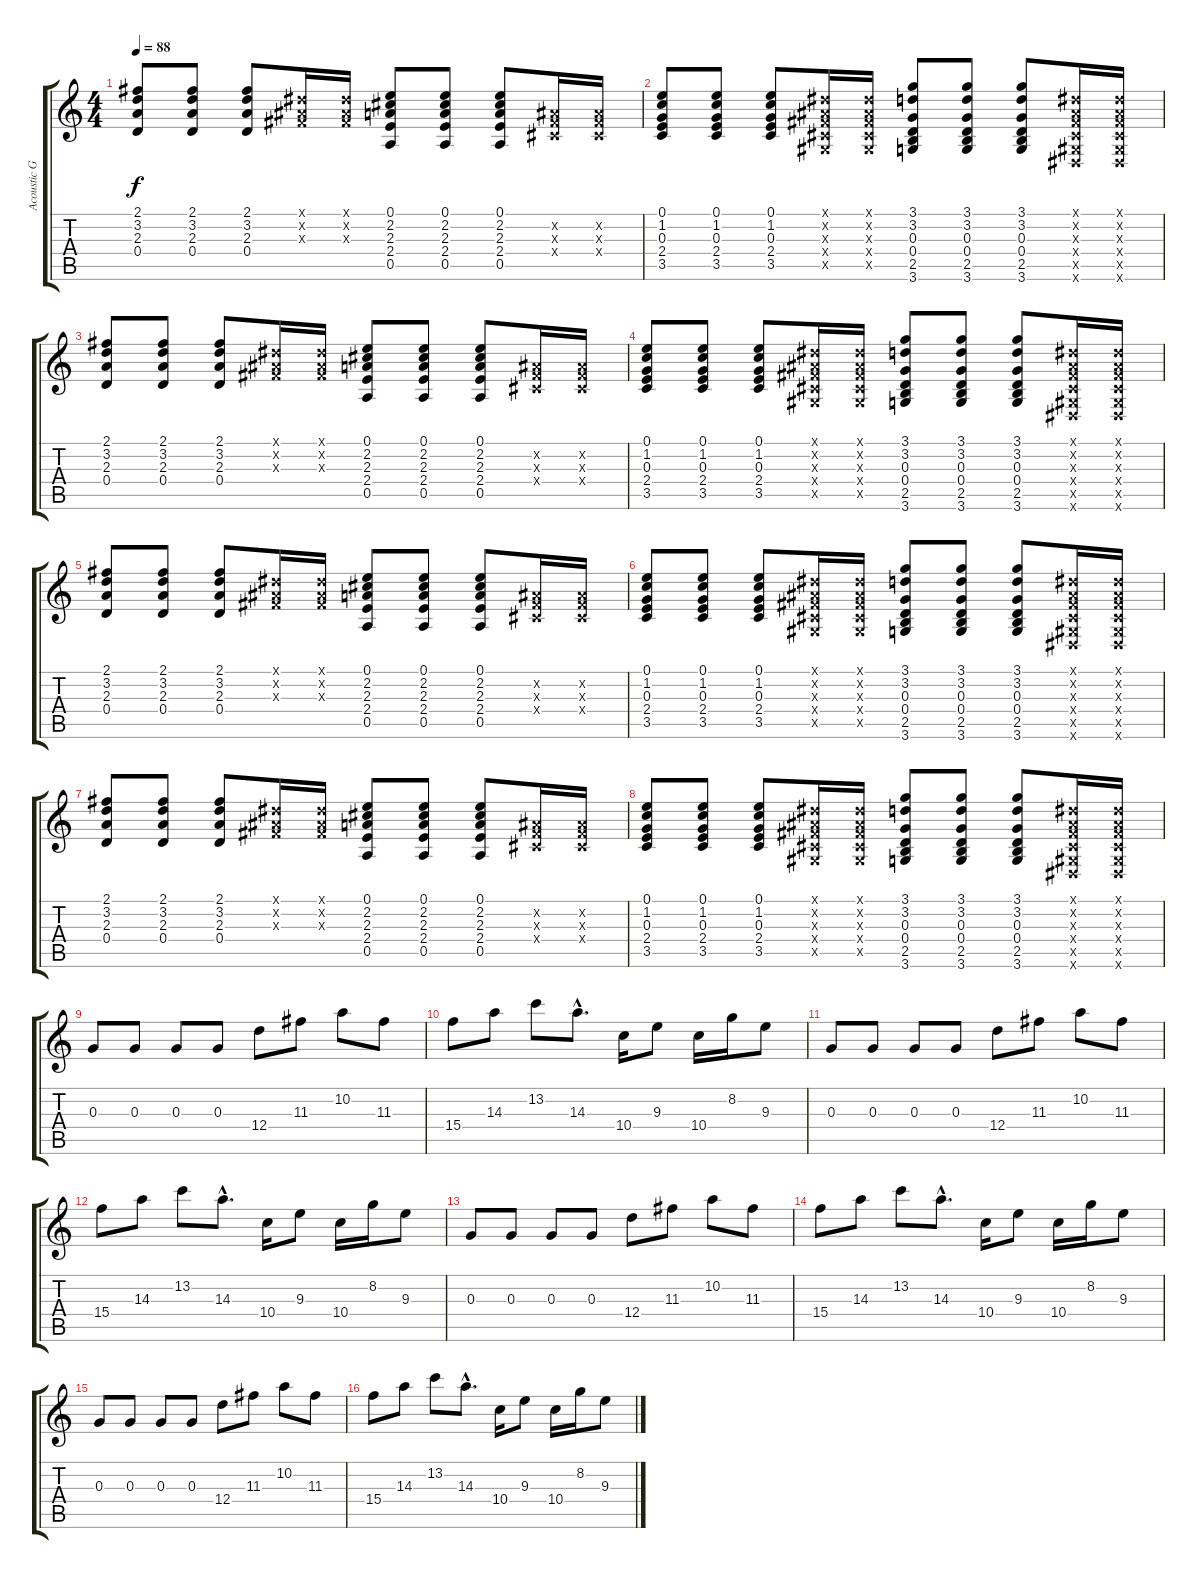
\track ("Acoustic Guitar" "Acoustic G") {instrument acousticguitarsteel}
\staff {score tabs}
\tuning (E4 B3 G3 D3 A2 E2) {hide}
\ts (4 4)
\tempo 88
\clef g2
\ks c
(2.1 3.2 2.3 0.4).8{dy f} (2.1 3.2 2.3 0.4).8 (2.1 3.2 2.3 0.4).8 (-1.1{x} -1.2{x} -1.3{x}).16 (-1.1{x} -1.2{x} -1.3{x}).16 (0.1 2.2 2.3 2.4 0.5).8 (0.1 2.2 2.3 2.4 0.5).8 (0.1 2.2 2.3 2.4 0.5).8 (-1.2{x} -1.3{x} -1.4{x}).16 (-1.2{x} -1.3{x} -1.4{x}).16 |
(0.1 1.2 0.3 2.4 3.5).8 (0.1 1.2 0.3 2.4 3.5).8 (0.1 1.2 0.3 2.4 3.5).8 (-1.1{x} -1.2{x} -1.3{x} -1.4{x} -1.5{x}).16 (-1.1{x} -1.2{x} -1.3{x} -1.4{x} -1.5{x}).16 (3.1 3.2 0.3 0.4 2.5 3.6).8 (3.1 3.2 0.3 0.4 2.5 3.6).8 (3.1 3.2 0.3 0.4 2.5 3.6).8 (-1.1{x} -1.2{x} -1.3{x} -1.4{x} -1.5{x} -1.6{x}).16 (-1.1{x} -1.2{x} -1.3{x} -1.4{x} -1.5{x} -1.6{x}).16 |
(2.1 3.2 2.3 0.4).8 (2.1 3.2 2.3 0.4).8 (2.1 3.2 2.3 0.4).8 (-1.1{x} -1.2{x} -1.3{x}).16 (-1.1{x} -1.2{x} -1.3{x}).16 (0.1 2.2 2.3 2.4 0.5).8 (0.1 2.2 2.3 2.4 0.5).8 (0.1 2.2 2.3 2.4 0.5).8 (-1.2{x} -1.3{x} -1.4{x}).16 (-1.2{x} -1.3{x} -1.4{x}).16 |
(0.1 1.2 0.3 2.4 3.5).8 (0.1 1.2 0.3 2.4 3.5).8 (0.1 1.2 0.3 2.4 3.5).8 (-1.1{x} -1.2{x} -1.3{x} -1.4{x} -1.5{x}).16 (-1.1{x} -1.2{x} -1.3{x} -1.4{x} -1.5{x}).16 (3.1 3.2 0.3 0.4 2.5 3.6).8 (3.1 3.2 0.3 0.4 2.5 3.6).8 (3.1 3.2 0.3 0.4 2.5 3.6).8 (-1.1{x} -1.2{x} -1.3{x} -1.4{x} -1.5{x} -1.6{x}).16 (-1.1{x} -1.2{x} -1.3{x} -1.4{x} -1.5{x} -1.6{x}).16 |
(2.1 3.2 2.3 0.4).8 (2.1 3.2 2.3 0.4).8 (2.1 3.2 2.3 0.4).8 (-1.1{x} -1.2{x} -1.3{x}).16 (-1.1{x} -1.2{x} -1.3{x}).16 (0.1 2.2 2.3 2.4 0.5).8 (0.1 2.2 2.3 2.4 0.5).8 (0.1 2.2 2.3 2.4 0.5).8 (-1.2{x} -1.3{x} -1.4{x}).16 (-1.2{x} -1.3{x} -1.4{x}).16 |
(0.1 1.2 0.3 2.4 3.5).8 (0.1 1.2 0.3 2.4 3.5).8 (0.1 1.2 0.3 2.4 3.5).8 (-1.1{x} -1.2{x} -1.3{x} -1.4{x} -1.5{x}).16 (-1.1{x} -1.2{x} -1.3{x} -1.4{x} -1.5{x}).16 (3.1 3.2 0.3 0.4 2.5 3.6).8 (3.1 3.2 0.3 0.4 2.5 3.6).8 (3.1 3.2 0.3 0.4 2.5 3.6).8 (-1.1{x} -1.2{x} -1.3{x} -1.4{x} -1.5{x} -1.6{x}).16 (-1.1{x} -1.2{x} -1.3{x} -1.4{x} -1.5{x} -1.6{x}).16 |
(2.1 3.2 2.3 0.4).8 (2.1 3.2 2.3 0.4).8 (2.1 3.2 2.3 0.4).8 (-1.1{x} -1.2{x} -1.3{x}).16 (-1.1{x} -1.2{x} -1.3{x}).16 (0.1 2.2 2.3 2.4 0.5).8 (0.1 2.2 2.3 2.4 0.5).8 (0.1 2.2 2.3 2.4 0.5).8 (-1.2{x} -1.3{x} -1.4{x}).16 (-1.2{x} -1.3{x} -1.4{x}).16 |
(0.1 1.2 0.3 2.4 3.5).8 (0.1 1.2 0.3 2.4 3.5).8 (0.1 1.2 0.3 2.4 3.5).8 (-1.1{x} -1.2{x} -1.3{x} -1.4{x} -1.5{x}).16 (-1.1{x} -1.2{x} -1.3{x} -1.4{x} -1.5{x}).16 (3.1 3.2 0.3 0.4 2.5 3.6).8 (3.1 3.2 0.3 0.4 2.5 3.6).8 (3.1 3.2 0.3 0.4 2.5 3.6).8 (-1.1{x} -1.2{x} -1.3{x} -1.4{x} -1.5{x} -1.6{x}).16 (-1.1{x} -1.2{x} -1.3{x} -1.4{x} -1.5{x} -1.6{x}).16 |
0.3.8 0.3.8 0.3.8 0.3.8 12.4.8 11.3.8 10.2.8 11.3.8 |
15.4.8 14.3.8 13.2.8 14.3{hac}.8{d} 10.4.16 9.3.8 10.4.16 8.2.16 9.3.8 |
0.3.8 0.3.8 0.3.8 0.3.8 12.4.8 11.3.8 10.2.8 11.3.8 |
15.4.8 14.3.8 13.2.8 14.3{hac}.8{d} 10.4.16 9.3.8 10.4.16 8.2.16 9.3.8 |
0.3.8 0.3.8 0.3.8 0.3.8 12.4.8 11.3.8 10.2.8 11.3.8 |
15.4.8 14.3.8 13.2.8 14.3{hac}.8{d} 10.4.16 9.3.8 10.4.16 8.2.16 9.3.8 |
0.3.8 0.3.8 0.3.8 0.3.8 12.4.8 11.3.8 10.2.8 11.3.8 |
15.4.8 14.3.8 13.2.8 14.3{hac}.8{d} 10.4.16 9.3.8 10.4.16 8.2.16 9.3.8
